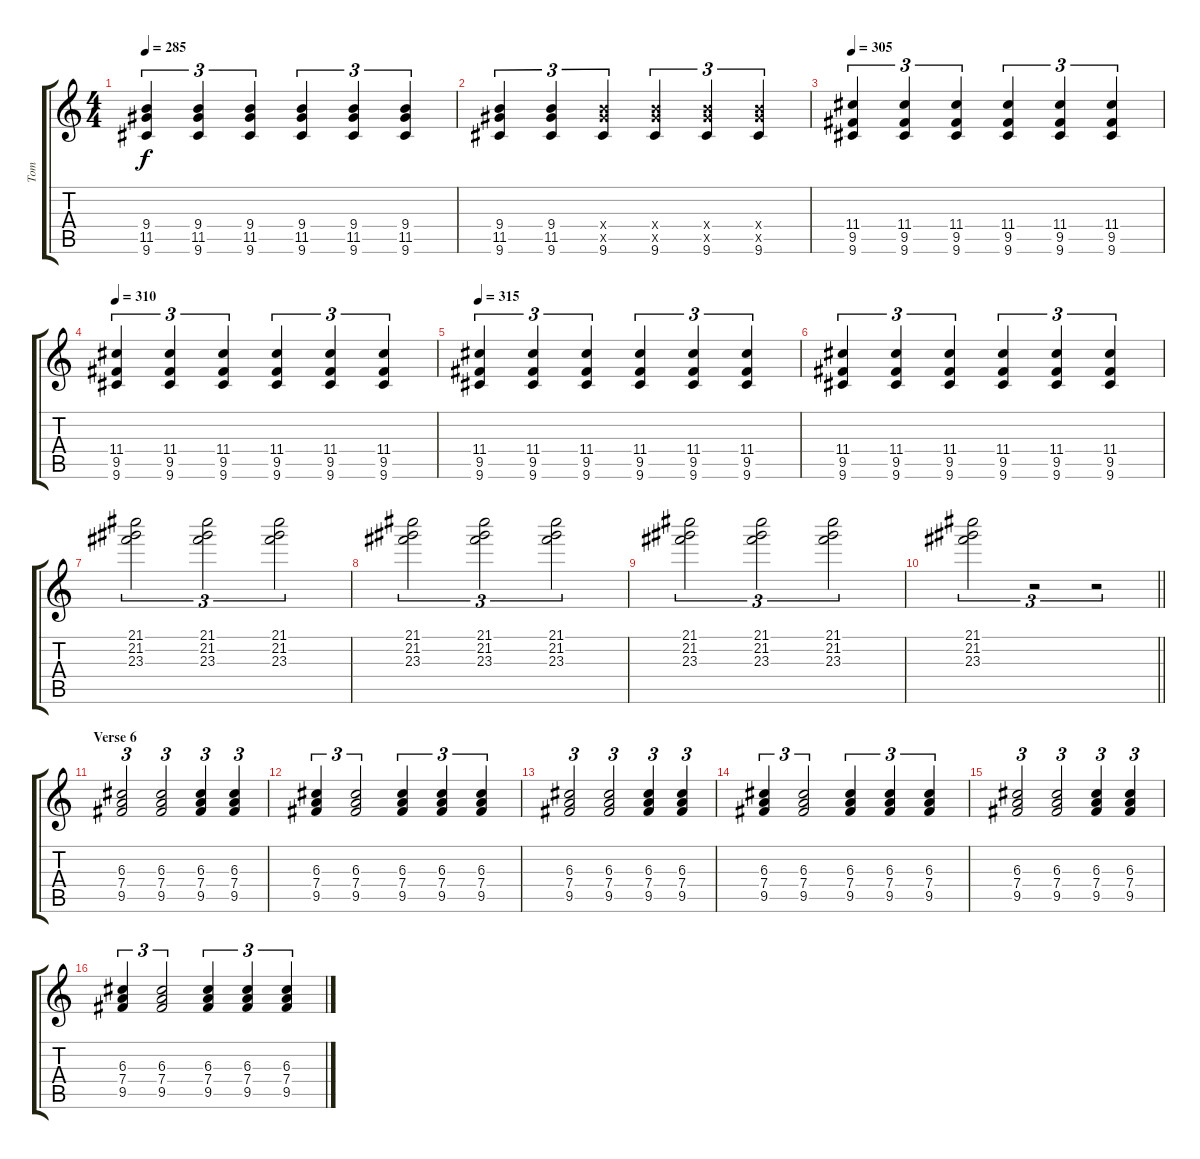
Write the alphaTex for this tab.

\track ("Tom" "Tom") {instrument distortionguitar}
\staff {score tabs}
\tuning (E4 B3 G3 D3 A2 E2) {hide}
\ts (4 4)
\tempo 285
\clef g2
\ks c
(9.4 11.5 9.6).4{tu (3 2) dy f} (9.4 11.5 9.6).4{tu (3 2)} (9.4 11.5 9.6).4{tu (3 2)} (9.4 11.5 9.6).4{tu (3 2)} (9.4 11.5 9.6).4{tu (3 2)} (9.4 11.5 9.6).4{tu (3 2)} |
(9.4 11.5 9.6).4{tu (3 2)} (9.4 11.5 9.6).4{tu (3 2)} (9.4{x} 11.5{x} 9.6).4{tu (3 2) instrument overdrivenguitar} (9.4{x} 11.5{x} 9.6).4{tu (3 2)} (9.4{x} 11.5{x} 9.6).4{tu (3 2)} (9.4{x} 11.5{x} 9.6).4{tu (3 2)} |
\tempo 305
(11.4 9.5 9.6).4{tu (3 2) instrument overdrivenguitar} (11.4 9.5 9.6).4{tu (3 2)} (11.4 9.5 9.6).4{tu (3 2)} (11.4 9.5 9.6).4{tu (3 2)} (11.4 9.5 9.6).4{tu (3 2)} (11.4 9.5 9.6).4{tu (3 2)} |
\tempo 310
(11.4 9.5 9.6).4{tu (3 2)} (11.4 9.5 9.6).4{tu (3 2)} (11.4 9.5 9.6).4{tu (3 2)} (11.4 9.5 9.6).4{tu (3 2)} (11.4 9.5 9.6).4{tu (3 2)} (11.4 9.5 9.6).4{tu (3 2)} |
\tempo 315
(11.4 9.5 9.6).4{tu (3 2)} (11.4 9.5 9.6).4{tu (3 2)} (11.4 9.5 9.6).4{tu (3 2)} (11.4 9.5 9.6).4{tu (3 2)} (11.4 9.5 9.6).4{tu (3 2)} (11.4 9.5 9.6).4{tu (3 2)} |
(11.4 9.5 9.6).4{tu (3 2)} (11.4 9.5 9.6).4{tu (3 2)} (11.4 9.5 9.6).4{tu (3 2)} (11.4 9.5 9.6).4{tu (3 2)} (11.4 9.5 9.6).4{tu (3 2)} (11.4 9.5 9.6).4{tu (3 2)} |
(21.1 21.2 23.3).2{tu (3 2) instrument overdrivenguitar} (21.1 21.2 23.3).2{tu (3 2)} (21.1 21.2 23.3).2{tu (3 2)} |
(21.1 21.2 23.3).2{tu (3 2) instrument overdrivenguitar} (21.1 21.2 23.3).2{tu (3 2)} (21.1 21.2 23.3).2{tu (3 2)} |
(21.1 21.2 23.3).2{tu (3 2)} (21.1 21.2 23.3).2{tu (3 2)} (21.1 21.2 23.3).2{tu (3 2)} |
\barLineRight lightlight
(21.1 21.2 23.3).2{tu (3 2)} r.2{tu (3 2)} r.2{tu (3 2)} |
\section ("" "Verse 6")
(6.3 7.4 9.5).2{tu (3 2)} (6.3 7.4 9.5).2{tu (3 2)} (6.3 7.4 9.5).4{tu (3 2)} (6.3 7.4 9.5).4{tu (3 2)} |
(6.3 7.4 9.5).4{tu (3 2)} (6.3 7.4 9.5).2{tu (3 2)} (6.3 7.4 9.5).4{tu (3 2)} (6.3 7.4 9.5).4{tu (3 2)} (6.3 7.4 9.5).4{tu (3 2)} |
(6.3 7.4 9.5).2{tu (3 2)} (6.3 7.4 9.5).2{tu (3 2)} (6.3 7.4 9.5).4{tu (3 2)} (6.3 7.4 9.5).4{tu (3 2)} |
(6.3 7.4 9.5).4{tu (3 2)} (6.3 7.4 9.5).2{tu (3 2)} (6.3 7.4 9.5).4{tu (3 2)} (6.3 7.4 9.5).4{tu (3 2)} (6.3 7.4 9.5).4{tu (3 2)} |
(6.3 7.4 9.5).2{tu (3 2)} (6.3 7.4 9.5).2{tu (3 2)} (6.3 7.4 9.5).4{tu (3 2)} (6.3 7.4 9.5).4{tu (3 2)} |
(6.3 7.4 9.5).4{tu (3 2)} (6.3 7.4 9.5).2{tu (3 2)} (6.3 7.4 9.5).4{tu (3 2)} (6.3 7.4 9.5).4{tu (3 2)} (6.3 7.4 9.5).4{tu (3 2)}
